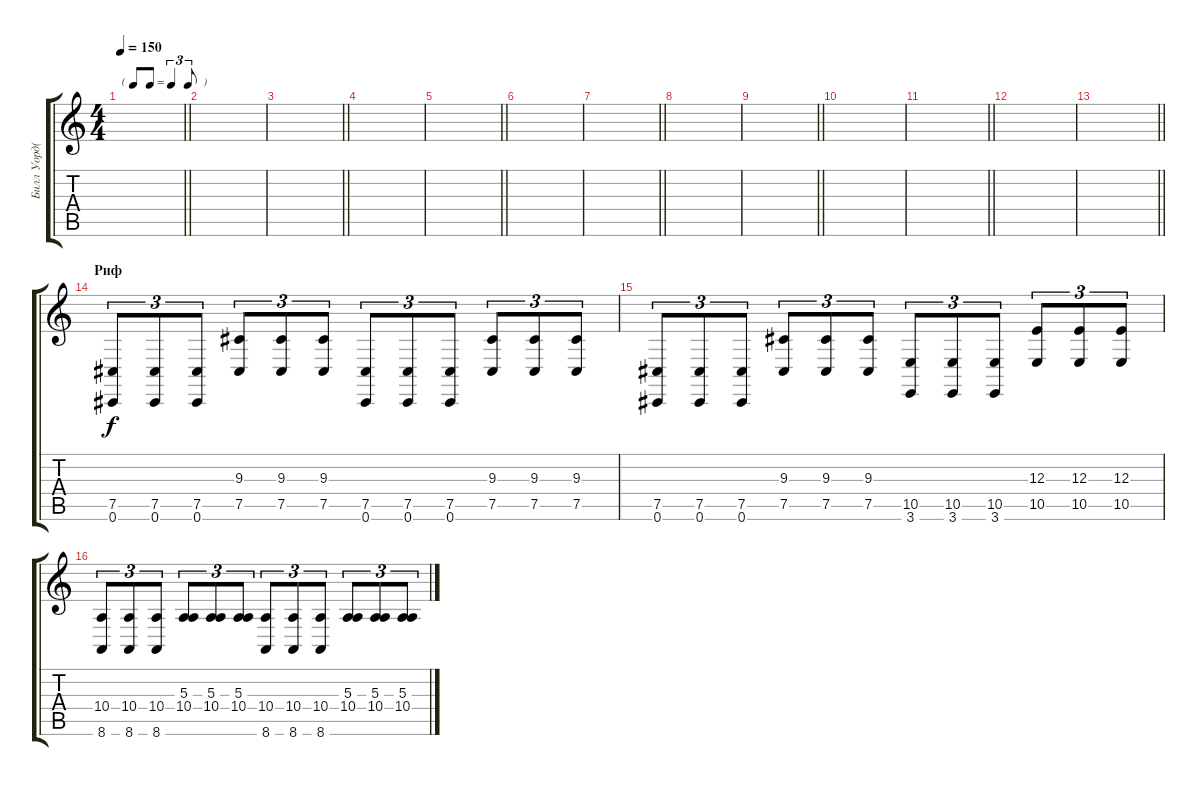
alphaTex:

\track ("Билл Уорд(Тома)" "Билл Уорд(") {instrument melodictom}
\staff {score tabs}
\tuning (Db4 Ab3 E3 B2 Gb2 Db2) {hide}
\ts (4 4)
\tf triplet8th
\tempo 150
\clef g2
\barLineRight lightlight
\ks c
|
|
\barLineRight lightlight
|
|
\barLineRight lightlight
|
|
\barLineRight lightlight
|
|
\barLineRight lightlight
|
|
\barLineRight lightlight
|
|
\barLineRight lightlight
|
\section ("" "Риф")
(7.5 0.6).8{tu (3 2)} (7.5 0.6).8{tu (3 2)} (7.5 0.6).8{tu (3 2)} (9.3 7.5).8{tu (3 2)} (9.3 7.5).8{tu (3 2)} (9.3 7.5).8{tu (3 2)} (7.5 0.6).8{tu (3 2)} (7.5 0.6).8{tu (3 2)} (7.5 0.6).8{tu (3 2)} (9.3 7.5).8{tu (3 2)} (9.3 7.5).8{tu (3 2)} (9.3 7.5).8{tu (3 2)} |
(7.5 0.6).8{tu (3 2)} (7.5 0.6).8{tu (3 2)} (7.5 0.6).8{tu (3 2)} (9.3 7.5).8{tu (3 2)} (9.3 7.5).8{tu (3 2)} (9.3 7.5).8{tu (3 2)} (10.5 3.6).8{tu (3 2)} (10.5 3.6).8{tu (3 2)} (10.5 3.6).8{tu (3 2)} (12.3 10.5).8{tu (3 2)} (12.3 10.5).8{tu (3 2)} (12.3 10.5).8{tu (3 2)} |
(10.4 8.6).8{tu (3 2)} (10.4 8.6).8{tu (3 2)} (10.4 8.6).8{tu (3 2)} (5.3 10.4).8{tu (3 2)} (5.3 10.4).8{tu (3 2)} (5.3 10.4).8{tu (3 2)} (10.4 8.6).8{tu (3 2)} (10.4 8.6).8{tu (3 2)} (10.4 8.6).8{tu (3 2)} (5.3 10.4).8{tu (3 2)} (5.3 10.4).8{tu (3 2)} (5.3 10.4).8{tu (3 2)}
